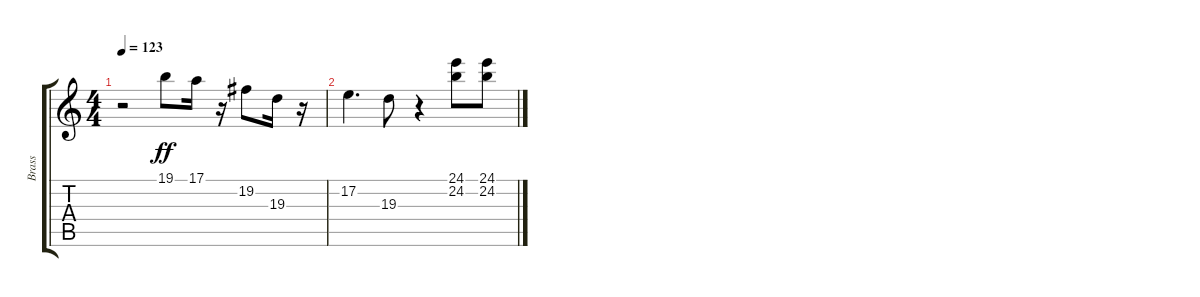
\track ("Brass" "Brass") {instrument brasssection}
\staff {score tabs}
\tuning (E4 B3 G3 D3 A2 E2) {hide}
\ts (4 4)
\tempo 123
\clef g2
\ks c
r.2{dy ff} 19.1.8 17.1.16 r.16 19.2.8 19.3.16 r.16 |
17.2.4{d} 19.3.8 r.4 (24.1 24.2).8 (24.1 24.2).8
